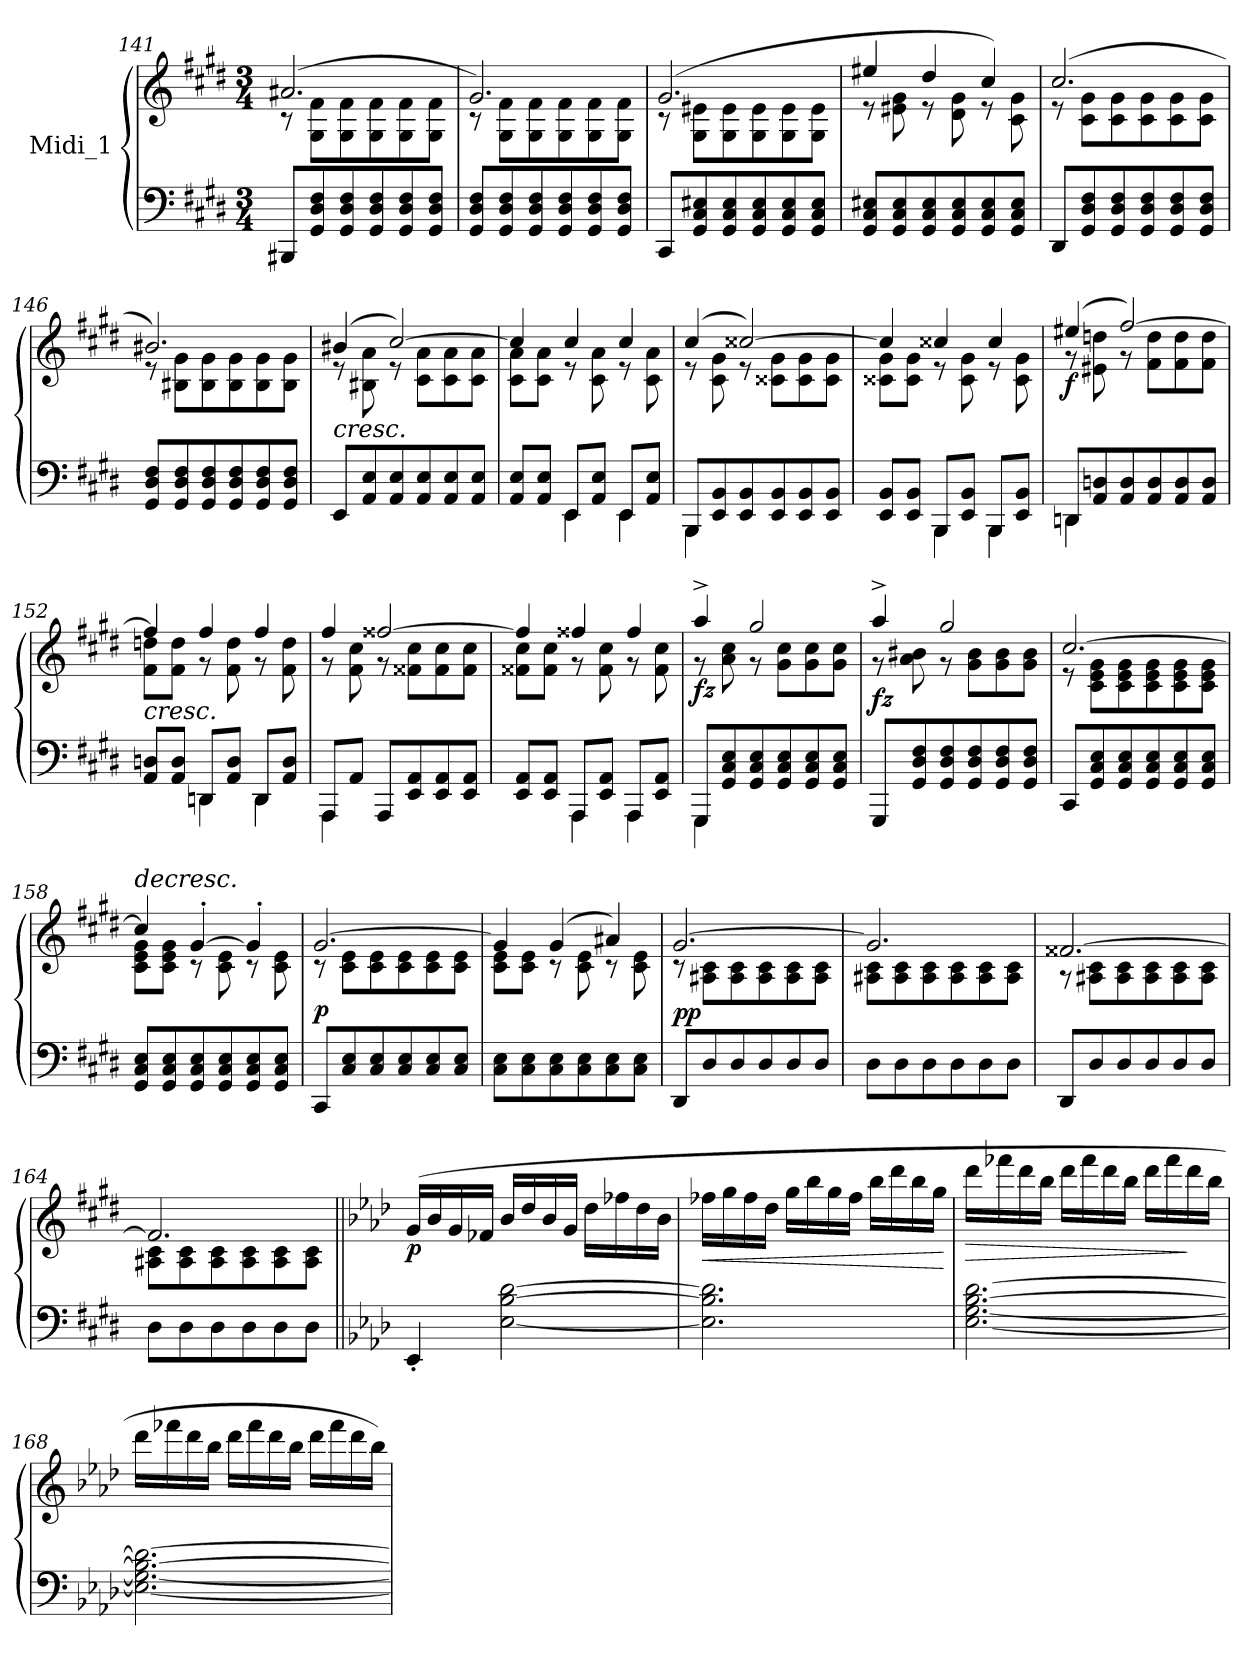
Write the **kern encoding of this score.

**kern	**kern	**dynam
*part1	*part1	*part1
*staff2	*staff1	*staff1/2
*I"Midi_1	*	*
*clefF4	*clefG2	*
*k[f#c#g#d#]	*k[f#c#g#d#]	*
*E:	*E:	*
*M3/4	*M3/4	*
=141	=141	=141
*	*^	*
8BBB#X/L	(>2.a#X/	8r	.
8GG#/ 8D#/ 8F#/	.	8G#\ 8f#\L	.
8GG#/ 8D#/ 8F#/	.	8G#\ 8f#\	.
8GG#/ 8D#/ 8F#/	.	8G#\ 8f#\	.
8GG#/ 8D#/ 8F#/	.	8G#\ 8f#\	.
8GG#/ 8D#/ 8F#/J	.	8G#\ 8f#\J	.
=142	=142	=142	=142
8GG#/ 8D#/ 8F#/L	2.g#/)	8r	.
8GG#/ 8D#/ 8F#/	.	8G#\ 8f#\L	.
8GG#/ 8D#/ 8F#/	.	8G#\ 8f#\	.
8GG#/ 8D#/ 8F#/	.	8G#\ 8f#\	.
8GG#/ 8D#/ 8F#/	.	8G#\ 8f#\	.
8GG#/ 8D#/ 8F#/J	.	8G#\ 8f#\J	.
=143	=143	=143	=143
8CC#/L	(>2.g#/	8r	.
8GG#/ 8C#/ 8E#X/	.	8G#\ 8e#X\L	.
8GG#/ 8C#/ 8E#/	.	8G#\ 8e#\	.
8GG#/ 8C#/ 8E#/	.	8G#\ 8e#\	.
8GG#/ 8C#/ 8E#/	.	8G#\ 8e#\	.
8GG#/ 8C#/ 8E#/J	.	8G#\ 8e#\J	.
=144	=144	=144	=144
8GG#/ 8C#/ 8E#X/L	4ee#X/	8r	.
8GG#/ 8C#/ 8E#/	.	8e#X\ 8g#\	.
8GG#/ 8C#/ 8E#/	4dd#/	8r	.
8GG#/ 8C#/ 8E#/	.	8d#\ 8g#\	.
8GG#/ 8C#/ 8E#/	4cc#/)	8r	.
8GG#/ 8C#/ 8E#/J	.	8c#\ 8g#\	.
!!LO:LB:g=z	!!
=145	=145	=145	=145
8DD#/L	(>2.cc#/	8r	.
8GG#/ 8D#/ 8F#/	.	8c#\ 8g#\L	.
8GG#/ 8D#/ 8F#/	.	8c#\ 8g#\	.
8GG#/ 8D#/ 8F#/	.	8c#\ 8g#\	.
8GG#/ 8D#/ 8F#/	.	8c#\ 8g#\	.
8GG#/ 8D#/ 8F#/J	.	8c#\ 8g#\J	.
=146	=146	=146	=146
8GG#/ 8D#/ 8F#/L	2.b#X/)	8r	.
8GG#/ 8D#/ 8F#/	.	8B#X\ 8g#\L	.
8GG#/ 8D#/ 8F#/	.	8B#\ 8g#\	.
8GG#/ 8D#/ 8F#/	.	8B#\ 8g#\	.
8GG#/ 8D#/ 8F#/	.	8B#\ 8g#\	.
8GG#/ 8D#/ 8F#/J	.	8B#\ 8g#\J	.
=147	=147	=147	=147
!	!LO:TX:b:i:t=cresc.	!	!
8EE/L	(>4b#X/	8r	.
8AA/ 8E/	.	8B#X\ 8a\	.
8AA/ 8E/	[2cc#/)	8r	.
8AA/ 8E/	.	8c#\ 8a\L	.
8AA/ 8E/	.	8c#\ 8a\	.
8AA/ 8E/J	.	8c#\ 8a\J	.
=148	=148	=148	=148
*^	*	*	*
8AA/ 8E/L	4ryy	4cc#/]	8c#\ 8a\L	.
8AA/ 8E/J	.	.	8c#\ 8a\J	.
8EE/L	4EE\	4cc#/	8r	.
8AA/ 8E/J	.	.	8c#\ 8a\	.
8EE/L	4EE\	4cc#/	8r	.
8AA/ 8E/J	.	.	8c#\ 8a\	.
=149	=149	=149	=149	=149
8BBB/L	4BBB\	(>4cc#/	8r	.
8EE/ 8BB/	.	.	8c#\ 8g#\	.
8EE/ 8BB/	4ryy	[2cc##X/)	8r	.
8EE/ 8BB/	.	.	8c##X\ 8g#\L	.
8EE/ 8BB/	4ryy	.	8c##\ 8g#\	.
8EE/ 8BB/J	.	.	8c##\ 8g#\J	.
=150	=150	=150	=150	=150
8EE/ 8BB/L	4ryy	4cc##/]	8c##X\ 8g#\L	.
8EE/ 8BB/J	.	.	8c##\ 8g#\J	.
8BBB/L	4BBB\	4cc##X/	8r	.
8EE/ 8BB/J	.	.	8c##\ 8g#\	.
8BBB/L	4BBB\	4cc##/	8r	.
8EE/ 8BB/J	.	.	8c##\ 8g#\	.
!!LO:LB:g=z	!!
=151	=151	=151	=151	=151
!	!	!	!	!LO:DY:b
8DDn/L	4DD\	(>4ee#X/	8r	f
8AA/ 8Dn/	.	.	8e#X\ 8ddn\	.
8AA/ 8D/	4ryy	[2ff#/)	8r	.
8AA/ 8D/	.	.	8f#\ 8dd\L	.
8AA/ 8D/	4ryy	.	8f#\ 8dd\	.
8AA/ 8D/J	.	.	8f#\ 8dd\J	.
=152	=152	=152	=152	=152
!LO:TX:a:i:t=cresc.	!	!	!	!
8AA/ 8Dn/L	4ryy	4ff#/]	8f#\ 8ddn\L	.
8AA/ 8D/J	.	.	8f#\ 8dd\J	.
8DDn/L	4DD\	4ff#/	8r	.
8AA/ 8D/J	.	.	8f#\ 8dd\	.
8DD/L	4DD\	4ff#/	8r	.
8AA/ 8D/J	.	.	8f#\ 8dd\	.
=153	=153	=153	=153	=153
8AAA/L	4AAA\	4ff#/	8r	.
8AA/J	.	.	8f#\ 8cc#\	.
8AAA/L	4ryy	[2ff##X/	8r	.
8EE/ 8AA/	.	.	8f##X\ 8cc#\L	.
8EE/ 8AA/	4ryy	.	8f##\ 8cc#\	.
8EE/ 8AA/J	.	.	8f##\ 8cc#\J	.
=154	=154	=154	=154	=154
8EE/ 8AA/L	4ryy	4ff##/]	8f##X\ 8cc#\L	.
8EE/ 8AA/J	.	.	8f##\ 8cc#\J	.
8AAA/L	4AAA\	4ff##X/	8r	.
8EE/ 8AA/J	.	.	8f##\ 8cc#\	.
8AAA/L	4AAA\	4ff##/	8r	.
8EE/ 8AA/J	.	.	8f##\ 8cc#\	.
=155	=155	=155	=155	=155
!	!	!	!	!LO:DY:b
8GGG#/L	4GGG#\	4aa^/	8r	fz
8GG#/ 8C#/ 8E/	.	.	8a\ 8cc#\	.
8GG#/ 8C#/ 8E/	4ryy	2gg#/	8r	.
8GG#/ 8C#/ 8E/	.	.	8g#\ 8cc#\L	.
8GG#/ 8C#/ 8E/	4ryy	.	8g#\ 8cc#\	.
8GG#/ 8C#/ 8E/J	.	.	8g#\ 8cc#\J	.
*v	*v	*	*	*
=156	=156	=156	=156
!	!	!	!LO:DY:a=2
8GGG#/L	4aa^/	8r	fz
8GG#/ 8D#/ 8F#/	.	8a\ 8b#X\	.
8GG#/ 8D#/ 8F#/	2gg#/	8r	.
8GG#/ 8D#/ 8F#/	.	8g#\ 8b#\L	.
8GG#/ 8D#/ 8F#/	.	8g#\ 8b#\	.
8GG#/ 8D#/ 8F#/J	.	8g#\ 8b#\J	.
!!LO:LB:g=z	!!
=157	=157	=157	=157
8CC#/L	[2.cc#/	8r	.
8GG#/ 8C#/ 8E/	.	8c#\ 8e\ 8g#\L	.
8GG#/ 8C#/ 8E/	.	8c#\ 8e\ 8g#\	.
8GG#/ 8C#/ 8E/	.	8c#\ 8e\ 8g#\	.
8GG#/ 8C#/ 8E/	.	8c#\ 8e\ 8g#\	.
8GG#/ 8C#/ 8E/J	.	8c#\ 8e\ 8g#\J	.
=158	=158	=158	=158
!	!LO:TX:a:i:t=decresc.	!	!
8GG#/ 8C#/ 8E/L	4cc#/]	8c#\ 8e\ 8g#\L	.
8GG#/ 8C#/ 8E/	.	8c#\ 8e\ 8g#\J	.
8GG#/ 8C#/ 8E/	[4g#'/	8r	.
8GG#/ 8C#/ 8E/	.	8c#\ 8e\	.
8GG#/ 8C#/ 8E/	4g#'/]	8r	.
8GG#/ 8C#/ 8E/J	.	8c#\ 8e\	.
=159	=159	=159	=159
!	!	!	!LO:DY:a=2
8CC#/L	[2.g#/	8r	p
8C#/ 8E/	.	8c#\ 8e\L	.
8C#/ 8E/	.	8c#\ 8e\	.
8C#/ 8E/	.	8c#\ 8e\	.
8C#/ 8E/	.	8c#\ 8e\	.
8C#/ 8E/J	.	8c#\ 8e\J	.
=160	=160	=160	=160
8C#\ 8E\L	4g#/]	8c#\ 8e\L	.
8C#\ 8E\	.	8c#\ 8e\J	.
8C#\ 8E\	(>4g#/	8r	.
8C#\ 8E\	.	8c#\ 8e\	.
8C#\ 8E\	4a#X/)	8r	.
8C#\ 8E\J	.	8c#\ 8e\	.
=161	=161	=161	=161
!	!	!	!LO:DY:a=2
8DD#/L	[2.g#/	8r	pp
8D#/	.	8A#X\ 8c#\L	.
8D#/	.	8A#\ 8c#\	.
8D#/	.	8A#\ 8c#\	.
8D#/	.	8A#\ 8c#\	.
8D#/J	.	8A#\ 8c#\J	.
=162	=162	=162	=162
8D#\L	2.g#/]	8A#X\ 8c#\L	.
8D#\	.	8A#\ 8c#\	.
8D#\	.	8A#\ 8c#\	.
8D#\	.	8A#\ 8c#\	.
8D#\	.	8A#\ 8c#\	.
8D#\J	.	8A#\ 8c#\J	.
!!LO:LB:g=z	!!
=163	=163	=163	=163
8DD#/L	[2.f##X/	8r	.
8D#/	.	8A#X\ 8c#\L	.
8D#/	.	8A#\ 8c#\	.
8D#/	.	8A#\ 8c#\	.
8D#/	.	8A#\ 8c#\	.
8D#/J	.	8A#\ 8c#\J	.
=164	=164	=164	=164
8D#\L	2.f##/]	8A#X\ 8c#\L	.
8D#\	.	8A#\ 8c#\	.
8D#\	.	8A#\ 8c#\	.
8D#\	.	8A#\ 8c#\	.
8D#\	.	8A#\ 8c#\	.
8D#\J	.	8A#\ 8c#\J	.
*	*v	*v	*
=165||	=165||	=165||
*k[b-e-a-d-]	*k[b-e-a-d-]	*
*A-:	*A-:	*
*	*^	*
!	!	!	!LO:DY:b
*	*v	*v	*
4EE-'/	(16g/LL	p
.	16b-/	.
.	16g/	.
.	16f-X/JJ	.
[2E-\ [2B-\ [2d-\	16b-/LL	.
.	16dd-/	.
.	16b-/	.
.	16g/JJ	.
.	16dd-\LL	.
.	16ff-X\	.
.	16dd-\	.
.	16b-\JJ	.
=166	=166	=166
!	!	!LO:HP:b
2.E-\] 2.B-\] 2.d-\]	16ff-X\LL	<
.	16gg\	.
.	16ff-\	.
.	16dd-\JJ	.
.	16gg\LL	.
.	16bb-\	.
.	16gg\	.
.	16ff-\JJ	.
.	16bb-\LL	.
.	16ddd-\	.
.	16bb-\	.
.	16gg\JJ	.
.	.	[
!!LO:LB:g=z
=167	=167	=167
!	!	!LO:HP:b
[2.E-\ [2.G\ [2.B-\ [2.d-\	16ddd-\LL	>
.	16fff-X\	.
.	16ddd-\	.
.	16bb-\JJ	.
.	16ddd-\LL	.
.	16fff-\	.
.	16ddd-\	.
.	16bb-\JJ	.
.	16ddd-\LL	.
.	16fff-\	.
.	16ddd-\	]
.	16bb-\JJ	.
=168	=168	=168
2.E-\_ 2.G\_ 2.B-\_ 2.d-\_	16ddd-\LL	.
.	16fff-X\	.
.	16ddd-\	.
.	16bb-\JJ	.
.	16ddd-\LL	.
.	16fff-\	.
.	16ddd-\	.
.	16bb-\JJ	.
.	16ddd-\LL	.
.	16fff-\	.
.	16ddd-\	.
.	16bb-\JJ)	.
=	=	=
*-	*-	*-
